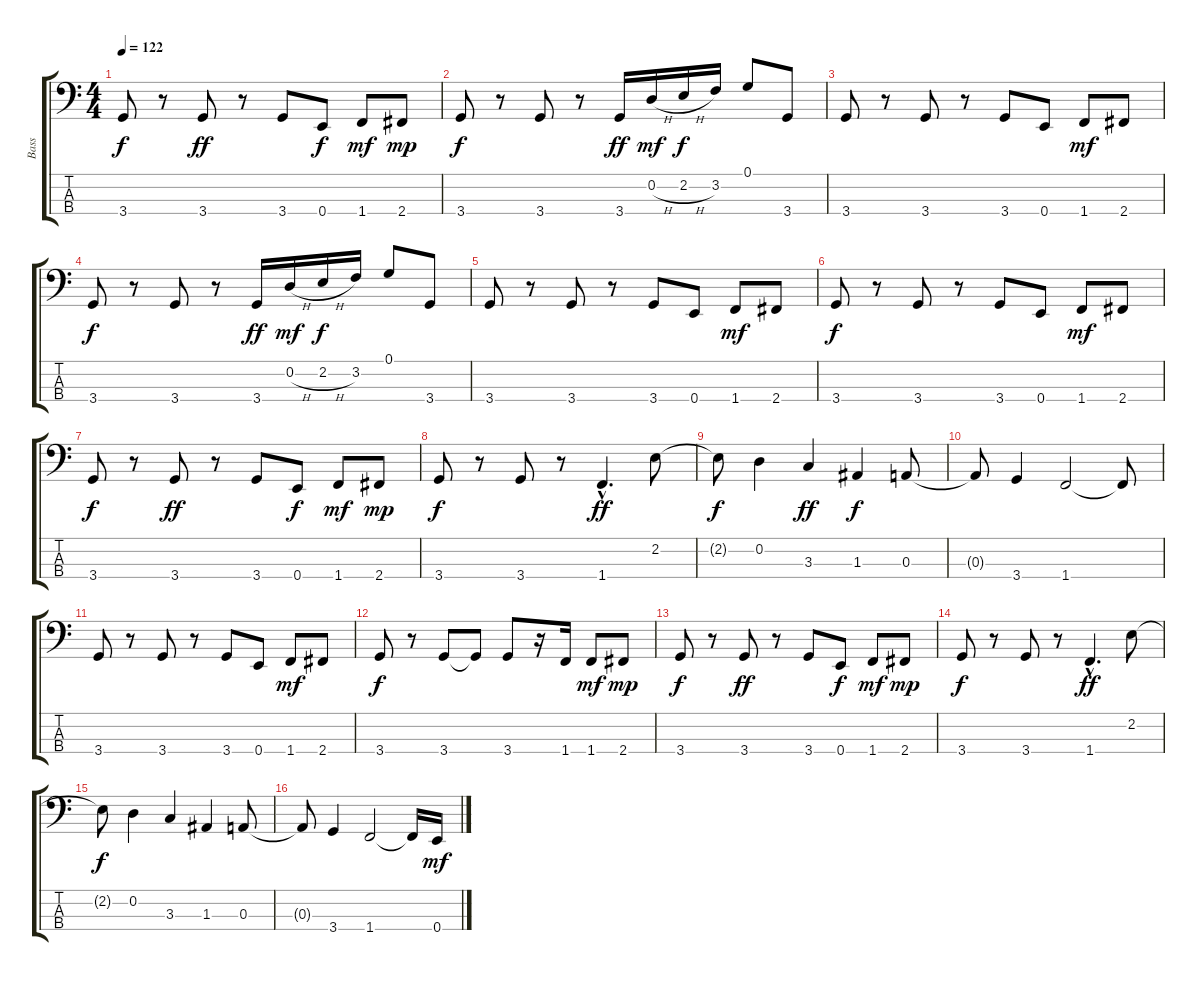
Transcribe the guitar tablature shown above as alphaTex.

\track ("Bass" "Bass") {instrument slapbass2}
\staff {score tabs}
\tuning (G2 D2 A1 E1) {hide}
\ts (4 4)
\tempo 122
\clef f4
\ks c
3.4.8{dy f} r.8 3.4.8{dy ff} r.8 3.4.8 0.4.8{dy f} 1.4.8{dy mf} 2.4.8{dy mp} |
3.4.8{dy f} r.8 3.4.8 r.8 3.4.16{dy ff} 0.2{h}.16{dy mf} 2.2{h}.16{dy f} 3.2.16 0.1.8 3.4.8 |
3.4.8 r.8 3.4.8 r.8 3.4.8 0.4.8 1.4.8{dy mf} 2.4.8 |
3.4.8{dy f} r.8 3.4.8 r.8 3.4.16{dy ff} 0.2{h}.16{dy mf} 2.2{h}.16{dy f} 3.2.16 0.1.8 3.4.8 |
3.4.8 r.8 3.4.8 r.8 3.4.8 0.4.8 1.4.8{dy mf} 2.4.8 |
3.4.8{dy f} r.8 3.4.8 r.8 3.4.8 0.4.8 1.4.8{dy mf} 2.4.8 |
3.4.8{dy f} r.8 3.4.8{dy ff} r.8 3.4.8 0.4.8{dy f} 1.4.8{dy mf} 2.4.8{dy mp} |
3.4.8{dy f} r.8 3.4.8 r.8 1.4{hac}.4{d dy ff} 2.2.8 |
2.2{t}.8{dy f} 0.2.4 3.3.4{dy ff} 1.3.4{dy f} 0.3.8 |
0.3{t}.8 3.4.4 1.4.2 1.4{t}.8 |
3.4.8 r.8 3.4.8 r.8 3.4.8 0.4.8 1.4.8{dy mf} 2.4.8 |
3.4.8{dy f} r.8 3.4.8 3.4{t}.8 3.4.8 r.16 1.4.16 1.4.8{dy mf} 2.4.8{dy mp} |
3.4.8{dy f} r.8 3.4.8{dy ff} r.8 3.4.8 0.4.8{dy f} 1.4.8{dy mf} 2.4.8{dy mp} |
3.4.8{dy f} r.8 3.4.8 r.8 1.4{hac}.4{d dy ff} 2.2.8 |
2.2{t}.8{dy f} 0.2.4 3.3.4 1.3.4 0.3.8 |
0.3{t}.8 3.4.4 1.4.2 1.4{t}.16 0.4.16{dy mf}
